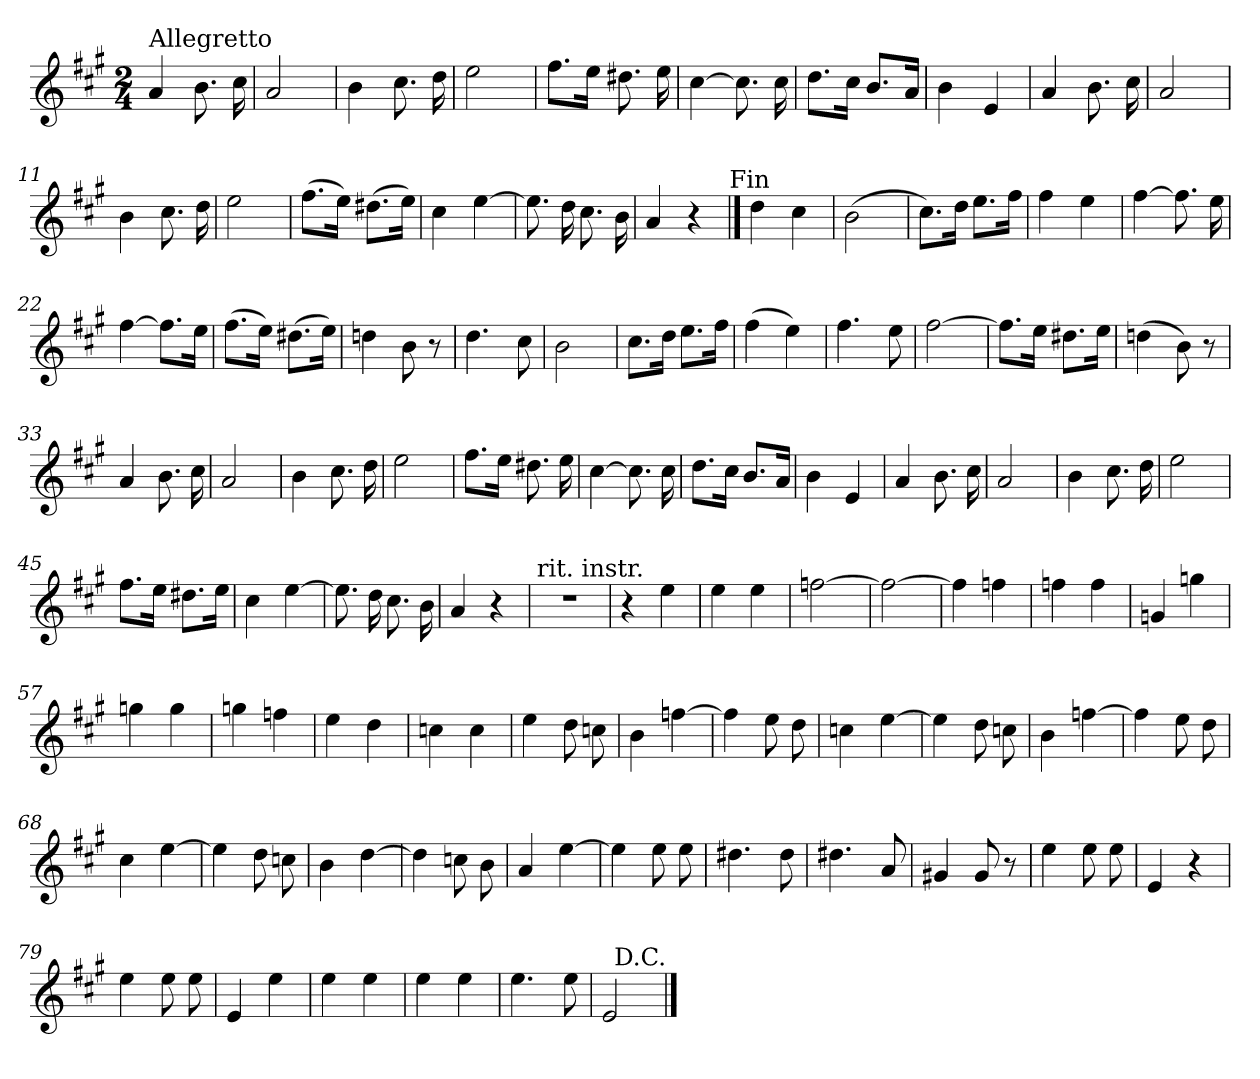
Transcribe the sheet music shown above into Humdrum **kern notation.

**kern
*part1
*staff1
*clefG2
*k[f#c#g#]
*A:
*M2/4
=1
!LO:TX:a:t=Allegretto
4a/
8.b\
16cc#\
=2
2a/
=3
4b\
8.cc#\
16dd\
=4
2ee\
=5
8.ff#\L
16ee\Jk
8.dd#X\
16ee\
=6
[4cc#\
8.cc#\]
16cc#\
=7
8.dd\L
16cc#\Jk
(<8.b/L
16a/Jk
=8
4b\
4e/
=9
4a/
8.b\
16cc#\
!!LO:LB:g=z
=10
2a/
=11
4b\
8.cc#\
16dd\
=12
2ee\
=13
(>8.ff#\L
16ee\Jk)
(>8.dd#X\L
16ee\Jk)
=14
4cc#\
[4ee\
=15
8.ee\]
16dd\
8.cc#\
16b\
=16
4a/
4r
!LO:TX:a:t=Fin
==17
4dd\
4cc#\
=18
(>2b\
=19
8.cc#\L)
16dd\Jk
8.ee\L
16ff#\Jk
!!LO:LB:g=z
=20
4ff#\
4ee\
=21
[4ff#\
8.ff#\]
16ee\
=22
[4ff#\
8.ff#\L]
16ee\Jk
=23
(>8.ff#\L
16ee\Jk)
(>8.dd#X\L
16ee\Jk)
=24
4ddn\
8b\
8r
=25
4.dd\
8cc#\
=26
2b\
=27
8.cc#\L
16dd\Jk
8.ee\L
16ff#\Jk
=28
(>4ff#\
4ee\)
=29
4.ff#\
8ee\
!!LO:LB:g=z
=30
[2ff#\
=31
8.ff#\L]
16ee\Jk
8.dd#X\L
16ee\Jk
=32
(>4ddn\
8b\)
8r
=33
4a/
8.b\
16cc#\
=34
2a/
=35
4b\
8.cc#\
16dd\
=36
2ee\
=37
8.ff#\L
16ee\Jk
8.dd#X\
16ee\
=38
[4cc#\
8.cc#\]
16cc#\
!!LO:LB:g=z
=39
8.dd\L
16cc#\Jk
(<8.b/L
16a/Jk
=40
4b\
4e/
=41
4a/
8.b\
16cc#\
=42
2a/
=43
4b\
8.cc#\
16dd\
=44
2ee\
=45
8.ff#\L
16ee\Jk
8.dd#X\L
16ee\Jk
=46
4cc#\
[4ee\
=47
8.ee\]
16dd\
8.cc#\
16b\
=48
4a/
4r
!!LO:LB:g=z
=49
!LO:TX:a:t=rit. instr.
2r
=50
4r
4ee\
=51
4ee\
4ee\
=52
[2ffn\
=53
2ff\_
=54
4ff\]
4ffn\
=55
4ffn\
4ff\
=56
4gn/
4ggn\
=57
4ggn\
4gg\
=58
4ggn\
4ffn\
!!LO:LB:g=z
=59
4ee\
4dd\
=60
4ccn\
4cc\
=61
4ee\
8dd\
8ccn\
=62
4b\
[4ffn\
=63
4ff\]
8ee\
8dd\
=64
4ccn\
[4ee\
=65
4ee\]
8dd\
8ccn\
=66
4b\
[4ffn\
=67
4ff\]
8ee\
8dd\
=68
4cc#\
[4ee\
!!LO:LB:g=z
=69
4ee\]
8dd\
8ccn\
=70
4b\
[4dd\
=71
4dd\]
8ccn\
8b\
=72
4a/
[4ee\
=73
4ee\]
8ee\
8ee\
=74
4.dd#X\
8dd#\
=75
4.dd#X\
8a/
=76
4g#X/
8g#/
8r
=77
4ee\
8ee\
8ee\
=78
4e/
4r
!!LO:PB:g=z
=79
4ee\
8ee\
8ee\
=80
4e/
4ee\
=81
4ee\
4ee\
=82
4ee\
4ee\
=83
4.ee\
8ee\
=84
2e/
!LO:TX:a:t=D.C.
==
*-
